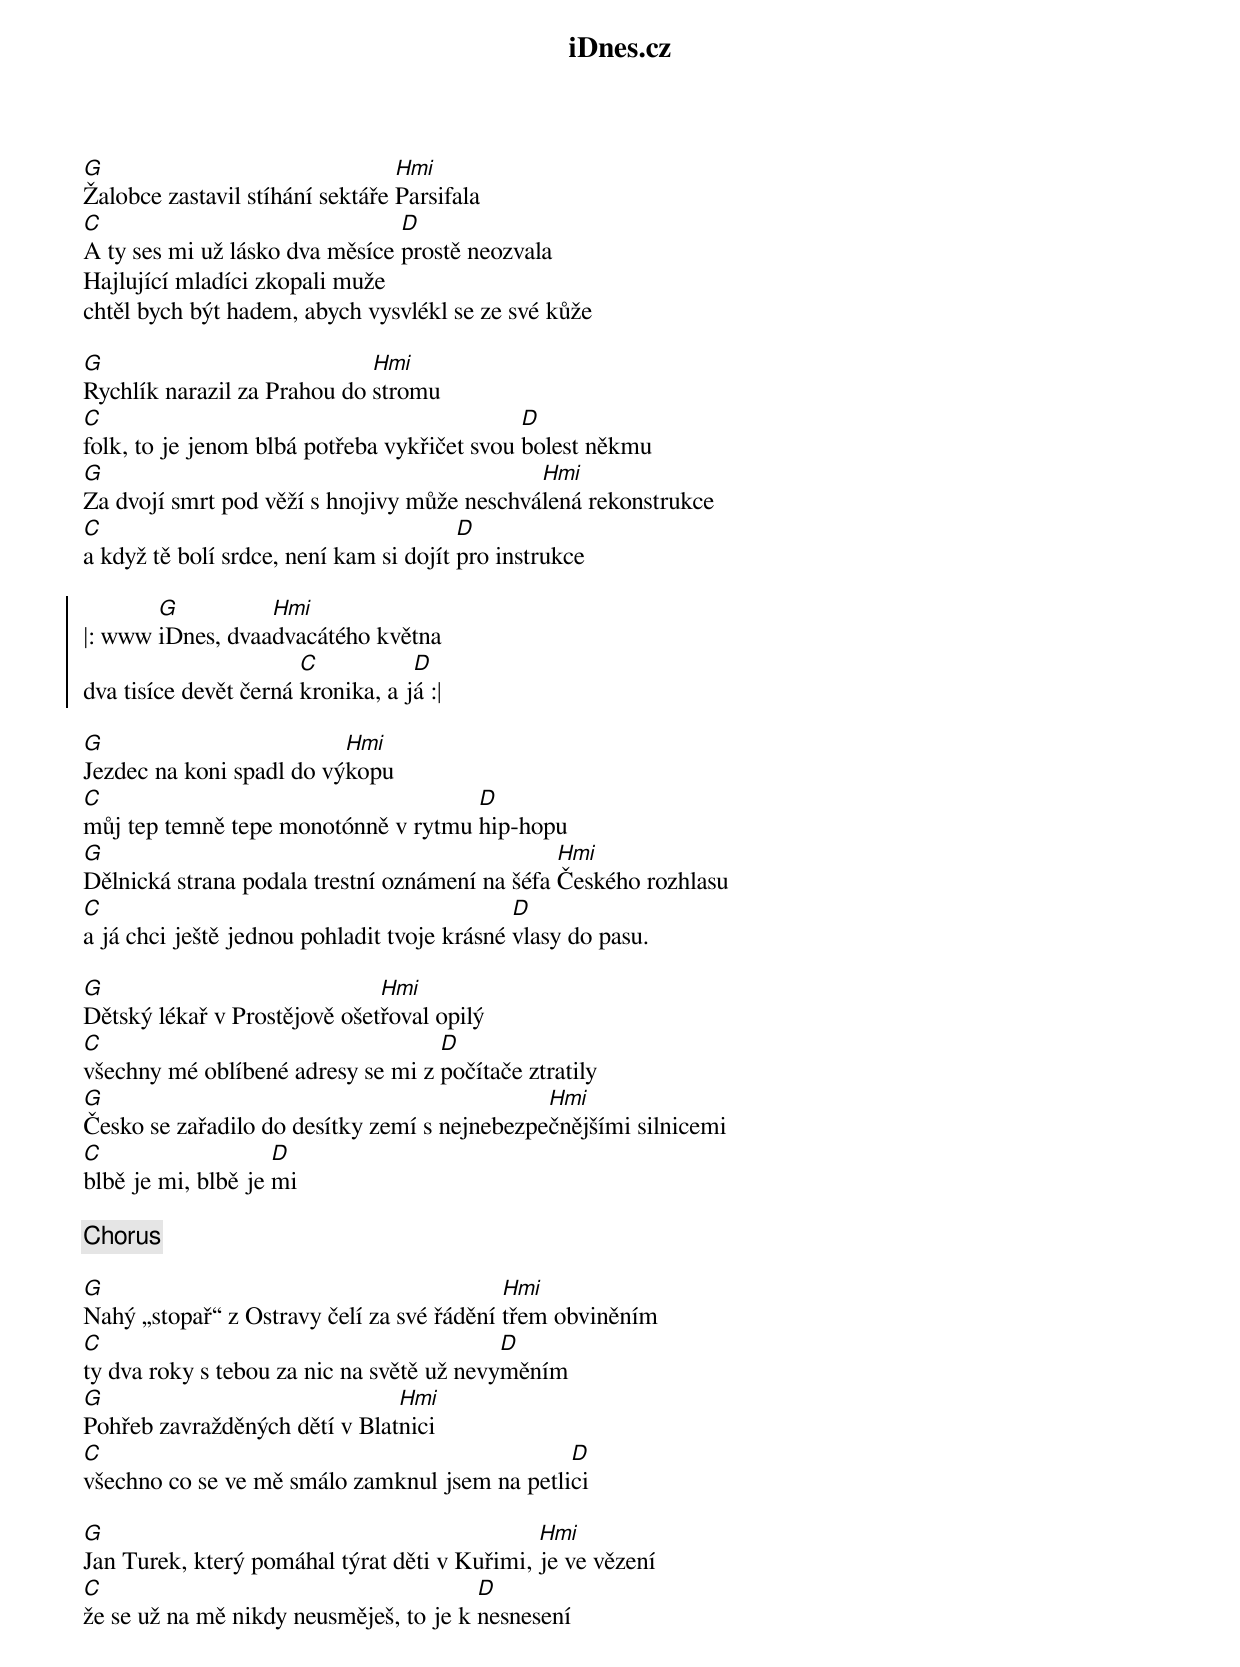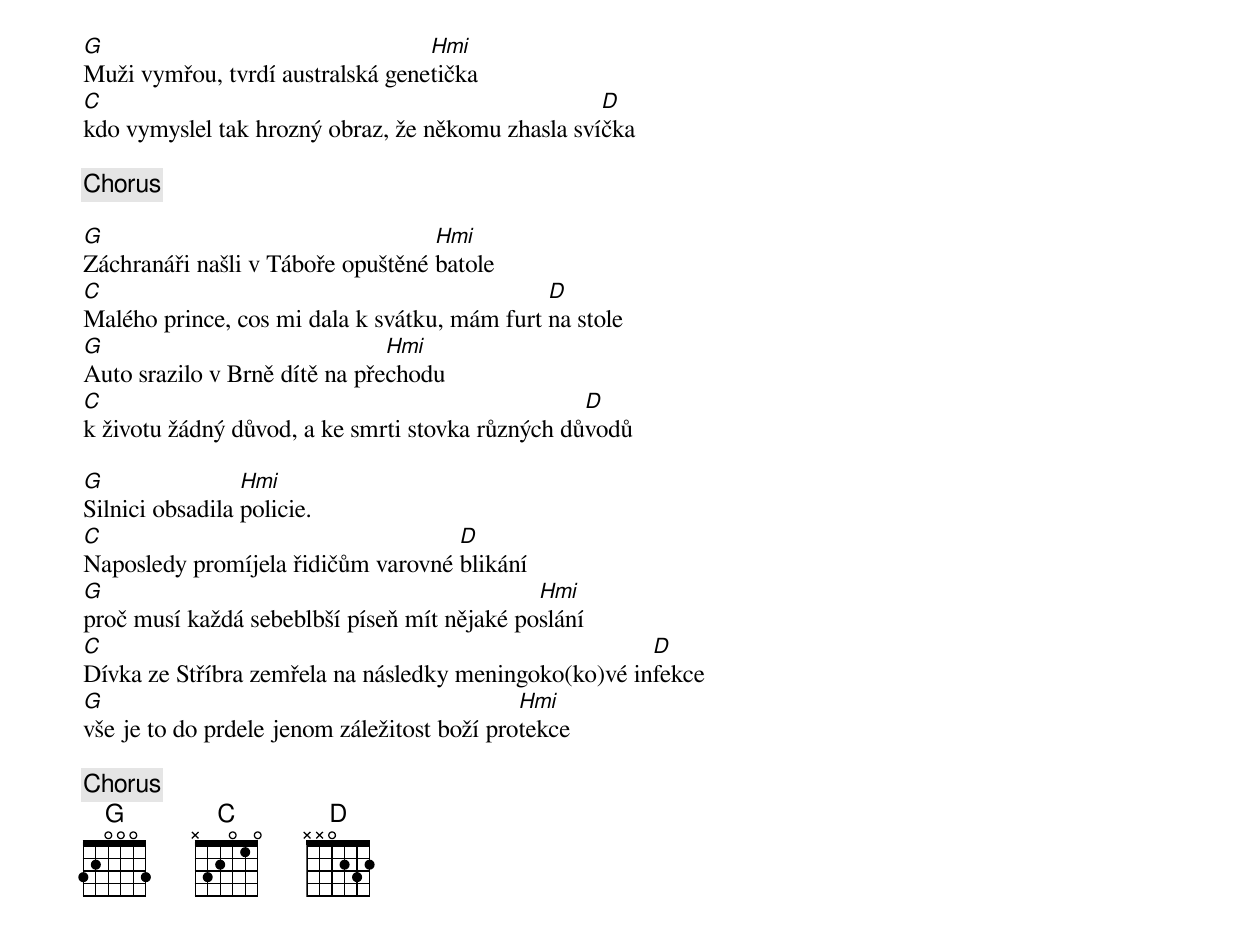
{title: iDnes.cz}
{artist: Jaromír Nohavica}
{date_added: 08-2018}
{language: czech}
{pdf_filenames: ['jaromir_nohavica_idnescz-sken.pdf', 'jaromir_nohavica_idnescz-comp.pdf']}
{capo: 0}
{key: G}
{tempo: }
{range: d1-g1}
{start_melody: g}

{start_of_verse}
[G]Žalobce zastavil stíhání sektáře [Hmi]Parsifala
[C]A ty ses mi už lásko dva měsíce [D]prostě neozvala
Hajlující mladíci zkopali muže
chtěl bych být hadem, abych vysvlékl se ze své kůže
{end_of_verse}

{start_of_verse}
[G]Rychlík narazil za Prahou do [Hmi]stromu
[C]folk, to je jenom blbá potřeba vykřičet svou [D]bolest někmu
[G]Za dvojí smrt pod věží s hnojivy může neschvá[Hmi]lená rekonstrukce
[C]a když tě bolí srdce, není kam si dojít [D]pro instrukce
{end_of_verse}

{start_of_chorus}
|: www [G]iDnes, dvaa[Hmi]dvacátého května
dva tisíce devět černá [C]kronika, a j[D]á :|
{end_of_chorus}

{start_of_verse}
[G]Jezdec na koni spadl do vý[Hmi]kopu
[C]můj tep temně tepe monotónně v rytmu [D]hip-hopu
[G]Dělnická strana podala trestní oznámení na šéfa [Hmi]Českého rozhlasu
[C]a já chci ještě jednou pohladit tvoje krásné [D]vlasy do pasu.
{end_of_verse}

{start_of_verse}
[G]Dětský lékař v Prostějově ošet[Hmi]řoval opilý
[C]všechny mé oblíbené adresy se mi z [D]počítače ztratily
[G]Česko se zařadilo do desítky zemí s nejnebezpe[Hmi]čnějšími silnicemi
[C]blbě je mi, blbě je [D]mi
{end_of_verse}

{chorus}

{start_of_verse}
[G]Nahý „stopař“ z Ostravy čelí za své řádění [Hmi]třem obviněním
[C]ty dva roky s tebou za nic na světě už nevy[D]měním
[G]Pohřeb zavražděných dětí v Blat[Hmi]nici
[C]všechno co se ve mě smálo zamknul jsem na petli[D]ci
{end_of_verse}

{start_of_verse}
[G]Jan Turek, který pomáhal týrat děti v Kuřimi, [Hmi]je ve vězení
[C]že se už na mě nikdy neusměješ, to je k [D]nesnesení
[G]Muži vymřou, tvrdí australská gene[Hmi]tička
[C]kdo vymyslel tak hrozný obraz, že někomu zhasla sví[D]čka
{end_of_verse}

{chorus}

{start_of_verse}
[G]Záchranáři našli v Táboře opuštěné [Hmi]batole
[C]Malého prince, cos mi dala k svátku, mám furt [D]na stole
[G]Auto srazilo v Brně dítě na pře[Hmi]chodu
[C]k životu žádný důvod, a ke smrti stovka různých dů[D]vodů
{end_of_verse}

{start_of_verse}
[G]Silnici obsadila [Hmi]policie.
[C]Naposledy promíjela řidičům varovné [D]blikání
[G]proč musí každá sebeblbší píseň mít nějaké po[Hmi]slání
[C]Dívka ze Stříbra zemřela na následky meningoko(ko)vé in[D]fekce
[G]vše je to do prdele jenom záležitost boží pro[Hmi]tekce
{end_of_verse}

{chorus}
